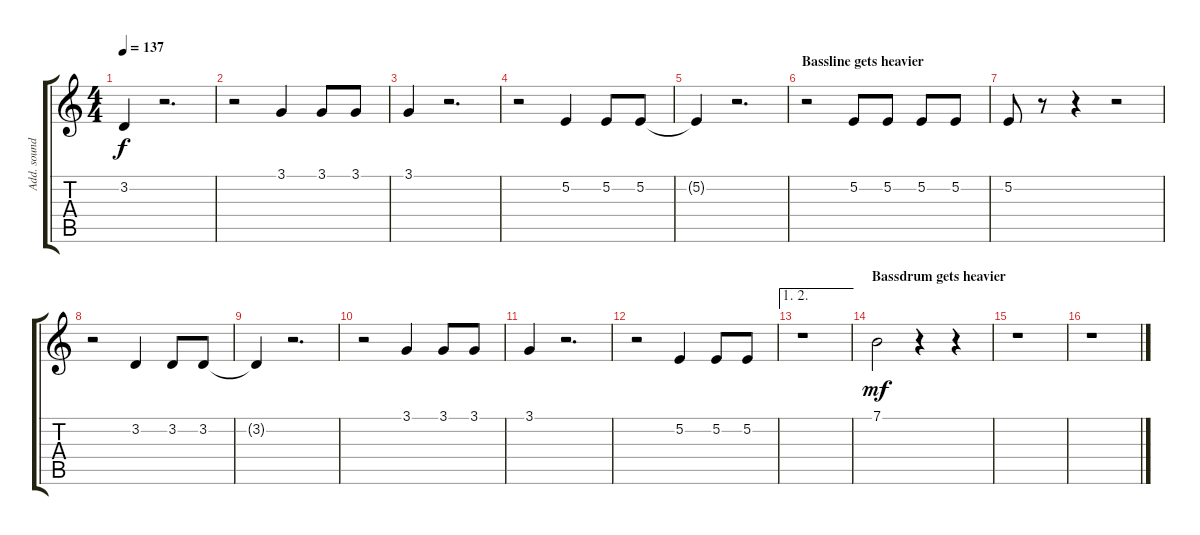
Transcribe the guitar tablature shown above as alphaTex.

\track ("Add. sounds" "Add. sound") {instrument lead6voice}
\staff {score tabs}
\tuning (E4 B3 G3 D3 A2 D2) {hide}
\ts (4 4)
\tempo 137
\clef g2
\ks c
3.2{t}.4{dy f} r.2{d} |
r.2 3.1.4 3.1.8 3.1.8 |
3.1.4 r.2{d} |
r.2 5.2.4 5.2.8 5.2.8 |
5.2{t}.4 r.2{d} |
\section ("" "Bassline gets heavier")
r.2 5.2.8 5.2.8 5.2.8 5.2.8 |
5.2.8 r.8 r.4 r.2 |
r.2 3.2.4 3.2.8 3.2.8 |
3.2{t}.4 r.2{d} |
r.2 3.1.4 3.1.8 3.1.8 |
3.1.4 r.2{d} |
r.2 5.2.4 5.2.8 5.2.8 |
\ae (1 2)
r.1 |
\section ("" "Bassdrum gets heavier")
7.1.2{dy mf instrument recorder} r.4 r.4 |
r.1 |
r.1
